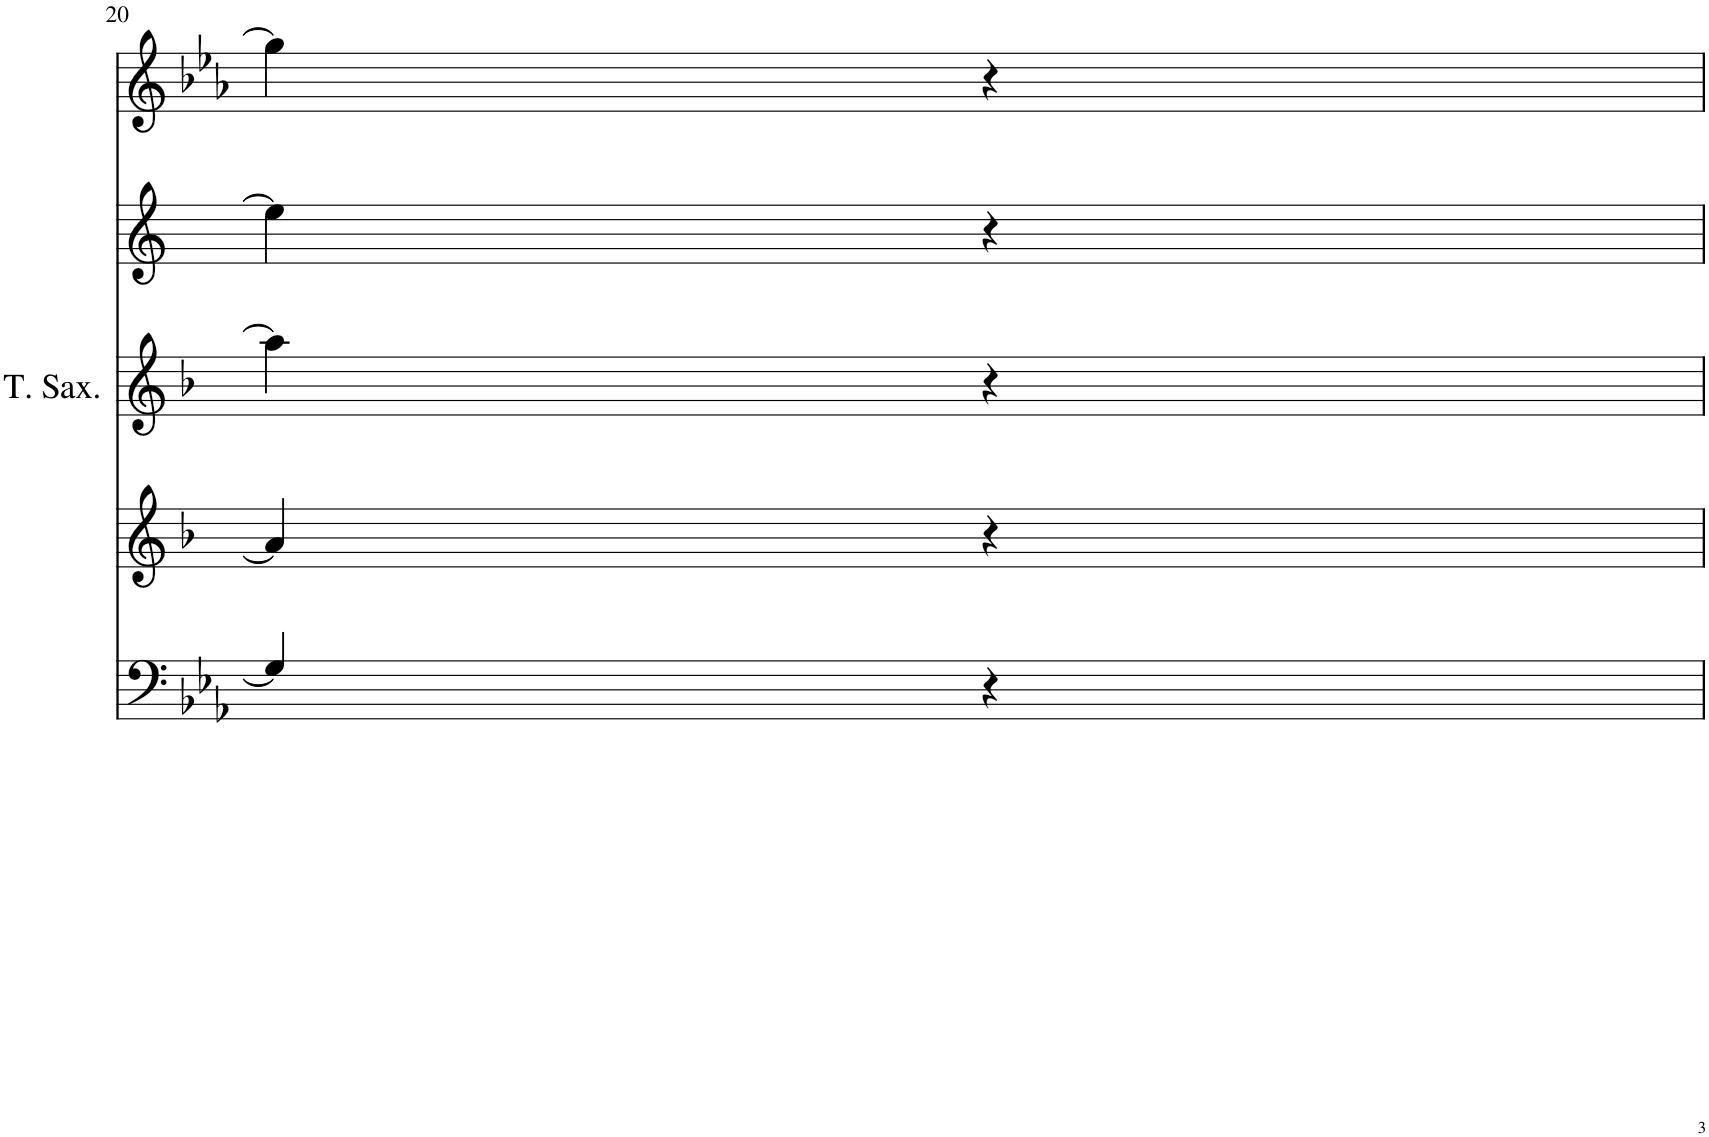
**kern	**kern	**kern	**kern	**kern
*part5	*part4	*part3	*part2	*part1
*staff5	*staff4	*staff3	*staff2	*staff1
*I"Trombone	*I"Trompete Bb	*I"Tenor Saxophone	*I"Saxofone Alto	*I"Flauta
*I'Trb	*I'Tpt	*I'T. Sax.	*	*I'Fl
!!LO:PB:g=z
*clefF4	*clefG2	*clefG2	*clefG2	*clefG2
*	*Trd1c2	*Trd8c14	*Trd5c9	*
*k[b-e-a-]	*k[b-]	*k[b-]	*k[]	*k[b-e-a-]
*E-:	*F:	*F:	*	*E-:
*M2/4	*M2/4	*M2/4	*M2/4	*M2/4
=20	=20	=20	=20	=20
4G/]	4a/]	4aa\]	4ee\]	4gg\]
4r	4r	4r	4r	4r
=	=	=	=	=
*-	*-	*-	*-	*-
